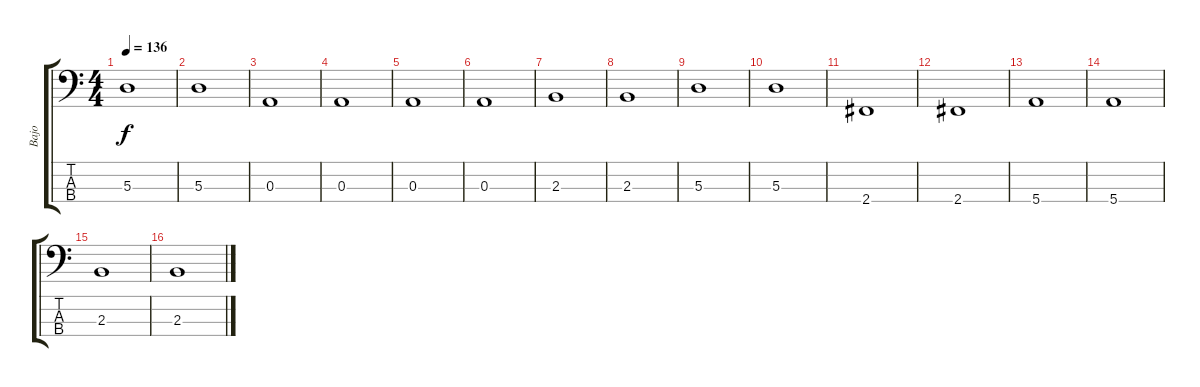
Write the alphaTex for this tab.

\track ("Bajo" "Bajo") {instrument electricbasspick}
\staff {score tabs}
\tuning (G2 D2 A1 E1) {hide}
\ts (4 4)
\tempo 136
\clef f4
\ks c
5.3.1{dy f} |
5.3.1 |
0.3.1 |
0.3.1 |
0.3.1 |
0.3.1 |
2.3.1 |
2.3.1 |
5.3.1 |
5.3.1 |
2.4.1 |
2.4.1 |
5.4.1 |
5.4.1 |
2.3.1 |
2.3.1
